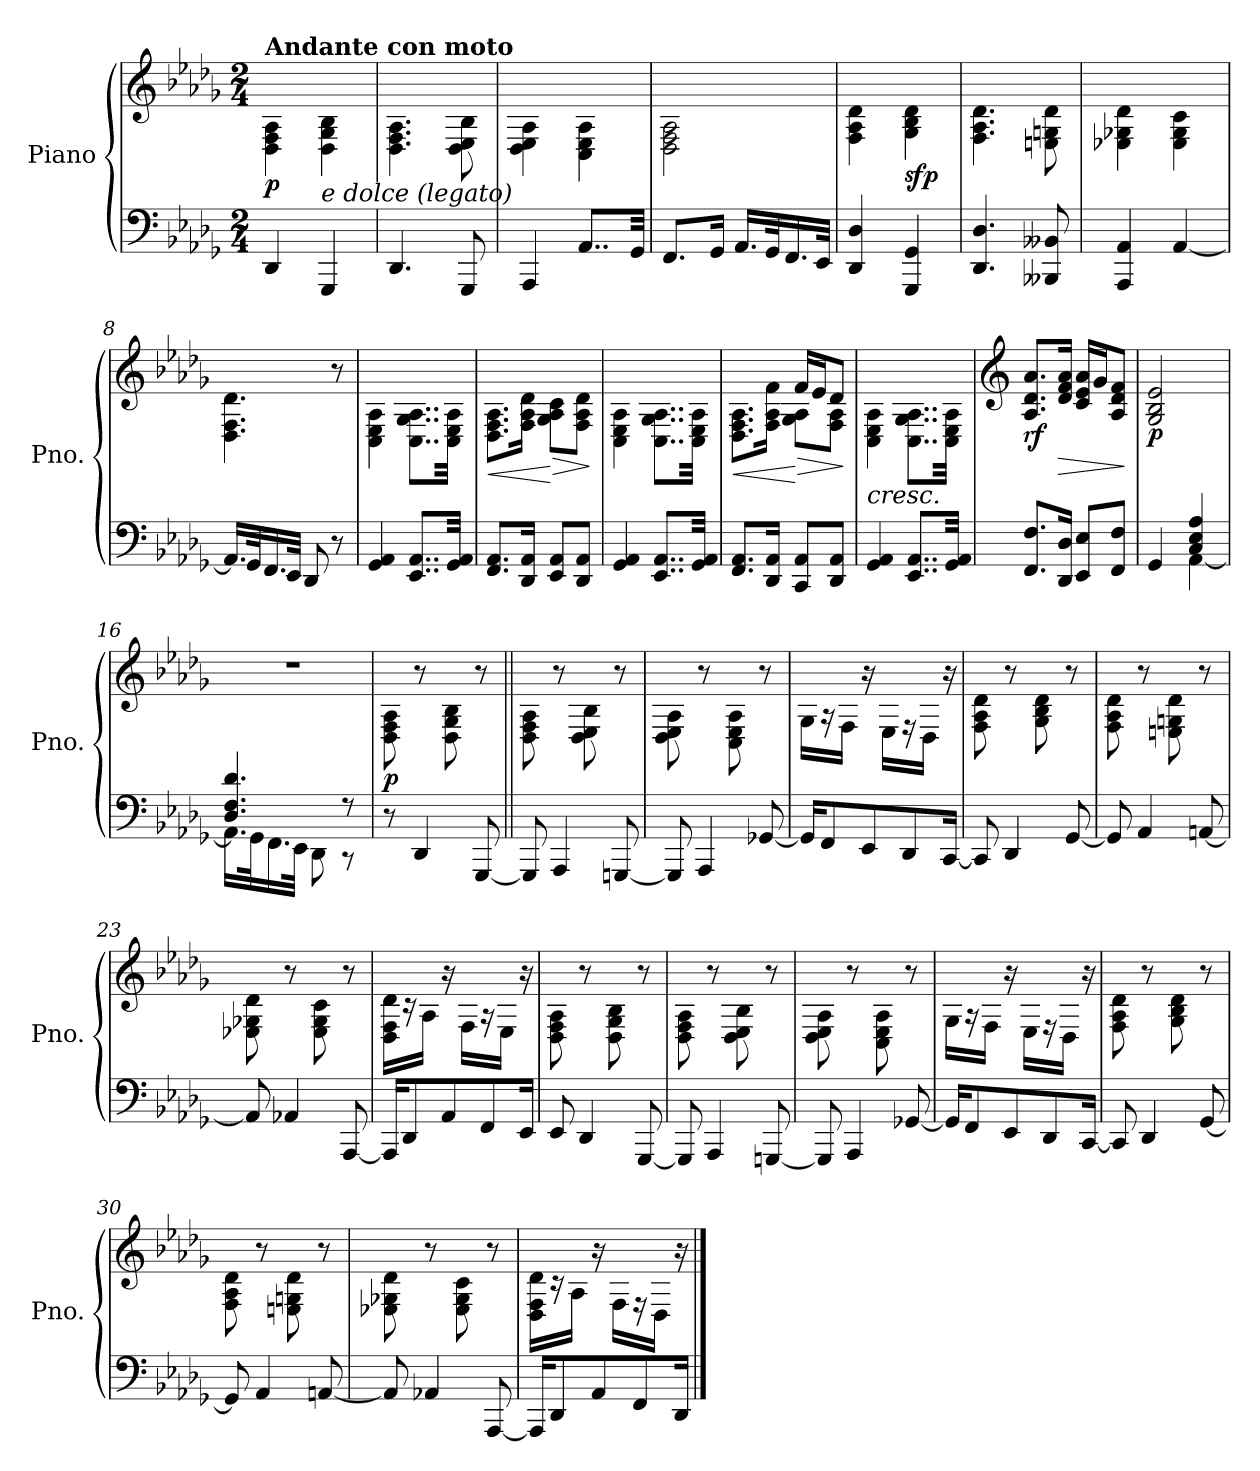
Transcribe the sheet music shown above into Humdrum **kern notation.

**kern	**kern	**dynam
*part1	*part1	*part1
*staff2	*staff1	*staff1/2
*I"Piano	*	*
*I'Pno.	*	*
*clefF4	*clefG2	*
*k[b-e-a-d-g-]	*k[b-e-a-d-g-]	*
*M2/4	*M2/4	*
=1	=1	=1
!	!LO:TX:a:B:t=Andante con moto	!
!	!	!LO:DY:b
4DD-/	4D-\ 4F\ 4A-\	p
!	!LO:TX:b:i:t=e dolce (legato)	!
4GGG-/	4D-\ 4G-\ 4B-\	.
=2	=2	=2
4.DD-/	4.D-\ 4.F\ 4.A-\	.
8GGG-/	8D-\ 8E-\ 8B-\	.
=3	=3	=3
4AAA-/	4D-\ 4E-\ 4A-\	.
8..AA-/L	4C\ 4E-\ 4A-\	.
32GG-/Jkk	.	.
=4	=4	=4
8.FF/L	2D-\ 2F\ 2A-\	.
16GG-/Jk	.	.
16.AA-/LL	.	.
32GG-/K	.	.
16.FF/	.	.
32EE-/JJk	.	.
=5	=5	=5
4DD-/ 4D-/	4F\ 4A-\ 4d-\	.
!	!	!LO:DY:b
4GGG-/ 4GG-/	4G-\ 4B-\ 4d-\	sfp
=6	=6	=6
4.DD-/ 4.D-/	4.F\ 4.A-\ 4.d-\	.
8BBB--X/ 8BB--X/	8En\ 8Gn\ 8d-\	.
=7	=7	=7
4AAA-/ 4AA-/	4E-X\ 4G-X\ 4d-\	.
[4AA-/	4E-\ 4G-\ 4c\	.
=8	=8	=8
16.AA-/LL]	4.D-\ 4.F\ 4.d-\	.
32GG-/K	.	.
16.FF/	.	.
32EE-/JJk	.	.
8DD-/	.	.
8r	8r	.
!!LO:LB:g=z
=9	=9	=9
4GG-/ 4AA-/	4C\ 4E-\ 4A-\	.
8..EE-/ 8..AA-/L	8..C\ 8..G-\ 8..A-\L	.
32GG-/ 32AA-/Jkk	32C\ 32E-\ 32A-\Jkk	.
=10	=10	=10
!	!	!LO:HP:b
8.FF/ 8.AA-/L	8.D-\ 8.F\ 8.A-\L	<
16DD-/ 16AA-/Jk	16F\ 16A-\ 16d-\Jk	.
!	!	!LO:HP:n=1:b
8EE-/ 8AA-/L	8G-\ 8A-\ 8c\L	[ >
8DD-/ 8AA-/J	8F\ 8A-\ 8d-\J	.
.	.	]
=11	=11	=11
4GG-/ 4AA-/	4C\ 4E-\ 4A-\	.
8..EE-/ 8..AA-/L	8..C\ 8..G-\ 8..A-\L	.
32GG-/ 32AA-/Jkk	32C\ 32E-\ 32A-\Jkk	.
=12	=12	=12
!	!	!LO:HP:b
*	*^	*
8.FF/ 8.AA-/L	8.D-\ 8.F\ 8.A-\L	4ryy	<
16DD-/ 16AA-/Jk	16F\ 16A-\ 16f\Jk	.	.
!	!	!	!LO:HP:n=1:b
8CC/ 8AA-/L	16f/LL	8G-\ 8A-\L	[ >
.	16e-/J	.	.
8DD-/ 8AA-/J	8d-/J	8F\ 8A-\J	.
*	*v	*v	*
.	.	]
=13	=13	=13
!	!LO:TX:b:i:t=cresc.	!
4GG-/ 4AA-/	4C\ 4E-\ 4A-\	.
8..EE-/ 8..AA-/L	8..C\ 8..G-\ 8..A-\L	.
32GG-/ 32AA-/Jkk	32C\ 32E-\ 32A-\Jkk	.
=14	=14	=14
*	*clefG2	*
!	!	!LO:DY:b
8.FF/ 8.F/L	8.A-/ 8.d-/ 8.a-/L	rf
!	!	!LO:HP:b
16DD-/ 16D-/Jk	16d-/ 16f/ 16a-/Jk	>
8EE-/ 8E-/L	16c/ 16e-/ 16a-/LL	.
.	16g-/J	.
8FF/ 8F/J	8A-/ 8d-/ 8f/J	.
.	.	]
=15	=15	=15
*^	*	*
!	!	!	!LO:DY:b
4GG-/	4ryy	2G-/ 2B-/ 2e-/	p
4C/ 4E-/ 4A-/	[4AA-\	.	.
!!LO:LB:g=z
=16	=16	=16	=16
4.D-/ 4.F/ 4.d-/	16.AA-\LL]	2r	.
.	32GG-\K	.	.
.	16.FF\	.	.
.	32EE-\JJk	.	.
.	8DD-\	.	.
8r	8r	.	.
=17	=17	=17	=17
!	!	!	!LO:DY:b
*v	*v	*	*
8r	8D-\ 8F\ 8A-\	p
4DD-/	8r	.
.	8D-\ 8G-\ 8B-\	.
[8GGG-/	8r	.
=18||	=18||	=18||
8GGG-/]	8D-\ 8F\ 8A-\	.
4AAA-/	8r	.
.	8D-\ 8E-\ 8B-\	.
[8GGGn/	8r	.
=19	=19	=19
8GGG/]	8D-\ 8E-\ 8A-\	.
4AAA-/	8r	.
.	8C\ 8E-\ 8A-\	.
[8GG-X/	8r	.
=20	=20	=20
16GG-/KL]	16G-\LL	.
8FF/	16r	.
.	16F\JJ	.
8EE-/	16r	.
.	16E-\LL	.
8DD-/	16r	.
.	16D-\JJ	.
[16CC/Jk	16r	.
=21	=21	=21
8CC/]	8F\ 8A-\ 8d-\	.
4DD-/	8r	.
.	8G-\ 8B-\ 8d-\	.
[8GG-/	8r	.
!!LO:LB:g=z
=22	=22	=22
8GG-/]	8F\ 8A-\ 8d-\	.
4AA-/	8r	.
.	8En\ 8Gn\ 8d-\	.
[8AAn/	8r	.
=23	=23	=23
8AA/]	8E-X\ 8G-X\ 8d-\	.
4AA-X/	8r	.
.	8E-\ 8G-\ 8c\	.
[8AAA-/	8r	.
=24	=24	=24
16AAA-/KL]	16D-\ 16F\ 16d-\LL	.
8DD-/	16r	.
.	16A-\JJ	.
8AA-/	16r	.
.	16F\LL	.
8FF/	16r	.
.	16E-\JJ	.
16EE-/Jk	16r	.
=25	=25	=25
8EE-/	8D-\ 8F\ 8A-\	.
4DD-/	8r	.
.	8D-\ 8G-\ 8B-\	.
[8GGG-/	8r	.
=26	=26	=26
8GGG-/]	8D-\ 8F\ 8A-\	.
4AAA-/	8r	.
.	8D-\ 8E-\ 8B-\	.
[8GGGn/	8r	.
=27	=27	=27
8GGG/]	8D-\ 8E-\ 8A-\	.
4AAA-/	8r	.
.	8C\ 8E-\ 8A-\	.
[8GG-X/	8r	.
!!LO:LB:g=z
=28	=28	=28
16GG-/KL]	16G-\LL	.
8FF/	16r	.
.	16F\JJ	.
8EE-/	16r	.
.	16E-\LL	.
8DD-/	16r	.
.	16D-\JJ	.
[16CC/Jk	16r	.
=29	=29	=29
8CC/]	8F\ 8A-\ 8d-\	.
4DD-/	8r	.
.	8G-\ 8B-\ 8d-\	.
[8GG-/	8r	.
=30	=30	=30
8GG-/]	8F\ 8A-\ 8d-\	.
4AA-/	8r	.
.	8En\ 8Gn\ 8d-\	.
[8AAn/	8r	.
=31	=31	=31
8AA/]	8E-X\ 8G-X\ 8d-\	.
4AA-X/	8r	.
.	8E-\ 8G-\ 8c\	.
[8AAA-/	8r	.
=32	=32	=32
16AAA-/KL]	16D-\ 16F\ 16d-\LL	.
8DD-/	16r	.
.	16A-\JJ	.
8AA-/	16r	.
.	16F\LL	.
8FF/	16r	.
.	16D-\JJ	.
16DD-/Jk	16r	.
==	==	==
*-	*-	*-
